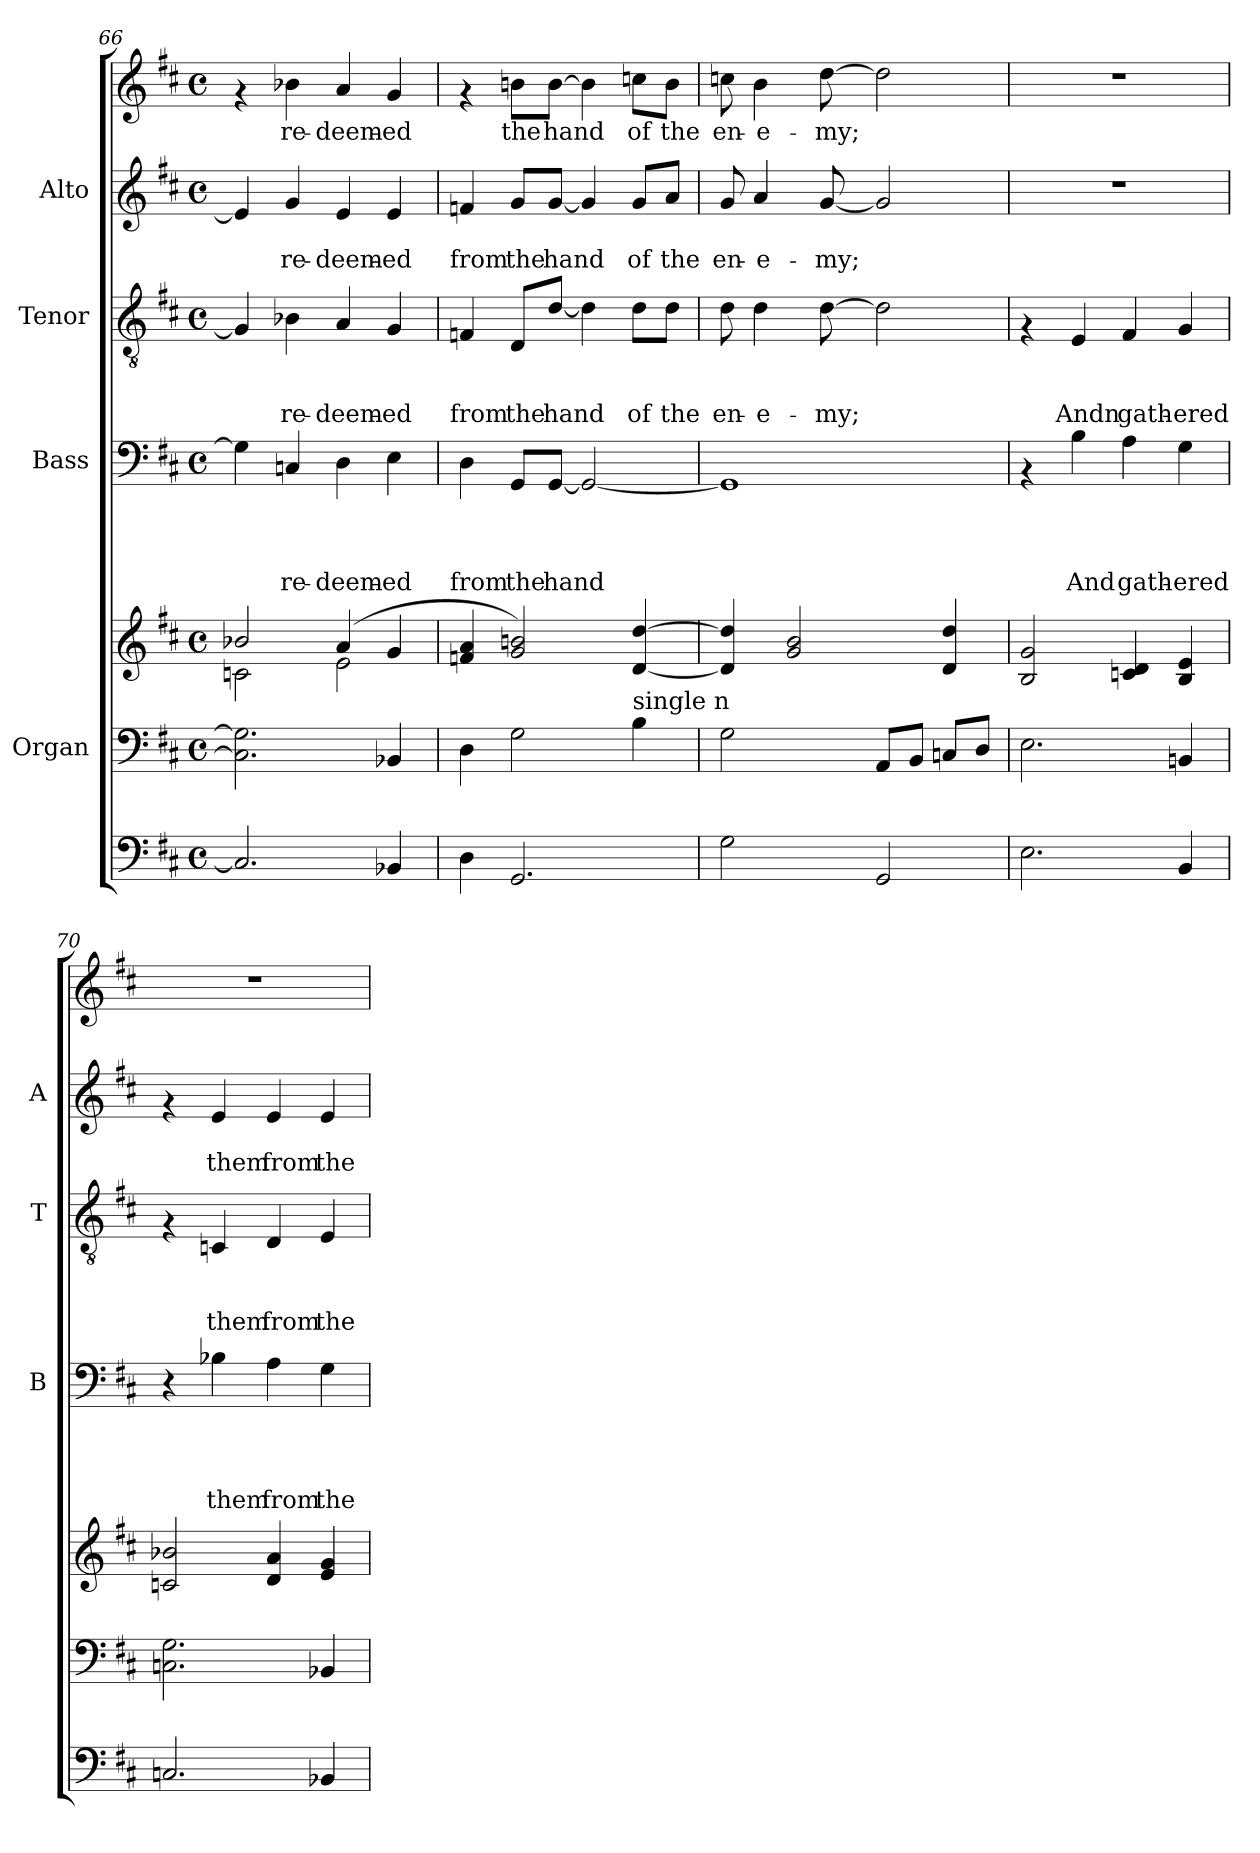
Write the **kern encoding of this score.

**kern	**kern	**kern	**kern	**text	**text	**text	**text	**kern	**text	**text	**text	**kern	**text	**text	**kern	**text
*part6	*part5	*part5	*part4	*part4	*part4	*part4	*part4	*part3	*part3	*part3	*part3	*part2	*part2	*part2	*part1	*part1
*staff7	*staff6	*staff5	*staff4	*staff4	*staff4	*staff4	*staff4	*staff3	*staff3	*staff3	*staff3	*staff2	*staff2	*staff2	*staff1	*staff1
*	*I"Organ	*	*I"Bass	*	*	*	*	*I"Tenor	*	*	*	*I"Alto	*	*	*	*
*	*	*	*I'B	*	*	*	*	*I'T	*	*	*	*I'A	*	*	*	*
*clefF4	*clefF4	*clefG2	*clefF4	*	*	*	*	*clefGv2	*	*	*	*clefG2	*	*	*clefG2	*
*k[f#c#]	*k[f#c#]	*k[f#c#]	*k[f#c#]	*	*	*	*	*k[f#c#]	*	*	*	*k[f#c#]	*	*	*k[f#c#]	*
*D:	*D:	*D:	*D:	*	*	*	*	*D:	*	*	*	*D:	*	*	*D:	*
*M4/4	*M4/4	*M4/4	*M4/4	*	*	*	*	*M4/4	*	*	*	*M4/4	*	*	*M4/4	*
*met(c)	*met(c)	*met(c)	*met(c)	*	*	*	*	*met(c)	*	*	*	*met(c)	*	*	*met(c)	*
=66	=66	=66	=66	=66	=66	=66	=66	=66	=66	=66	=66	=66	=66	=66	=66	=66
*	*	*^	*	*	*	*	*	*	*	*	*	*	*	*	*	*
2.C/]	2.C\] 2.G\]	2b-X/	2cn\	4G\]	.	.	.	.	4G/]	.	.	.	4e/]	.	.	4rf	.
!	!	!	!	!	!	!	!	!LO:LY:b	!	!	!	!LO:LY:b	!	!	!LO:LY:b	!	!LO:LY:b
.	.	.	.	4Cn/	.	.	.	re-	4B-X\	.	.	re-	4g/	.	re-	4b-X\	re-
!	!	!	!	!	!	!	!	!LO:LY:b	!	!	!	!LO:LY:b	!	!	!LO:LY:b	!	!LO:LY:b
.	.	(>4a/	2e\	4D\	.	.	.	-deem-	4A/	.	.	-deem-	4e/	.	-deem-	4a/	-deem-
!	!	!	!	!	!	!	!	!LO:LY:b	!	!	!	!LO:LY:b	!	!	!LO:LY:b	!	!LO:LY:b
4BB-X/	4BB-X/	4g/	.	4E\	.	.	.	-ed	4G/	.	.	-ed	4e/	.	-ed	4g/	-ed
*	*	*v	*v	*	*	*	*	*	*	*	*	*	*	*	*	*	*
=67	=67	=67	=67	=67	=67	=67	=67	=67	=67	=67	=67	=67	=67	=67	=67	=67
!	!	!	!	!	!	!	!LO:LY:b	!	!	!	!LO:LY:b	!	!	!LO:LY:b	!	!
4D\	4D\	4fn/ 4a/	4D\	.	.	.	from	4Fn/	.	.	from	4fn/	.	from	4rf	.
!	!	!	!	!	!	!	!LO:LY:b	!	!	!	!LO:LY:b	!	!	!LO:LY:b	!	!LO:LY:b
2.GG/	2G\	2g/ 2bn/)	8GG/L	.	.	.	the	8D/L	.	.	the	8g/L	.	the	8bn\L	the
!	!	!	!	!	!	!	!LO:LY:b	!	!	!	!LO:LY:b	!	!	!LO:LY:b	!	!LO:LY:b
.	.	.	[<8GG/J	.	.	.	hand	[>8d/J	.	.	hand	[<8g/J	.	hand	[>8b\J	hand
.	.	.	2GG/_	.	.	.	.	4d\]	.	.	.	4g/]	.	.	4b\]	.
!	!LO:TX:a:t=single n	!	!	!	!	!	!	!	!	!	!	!	!	!	!	!
!	!	!	!	!	!	!	!	!	!	!	!LO:LY:b	!	!	!LO:LY:b	!	!LO:LY:b
.	4B\	[<4d/ [>4dd/	.	.	.	.	.	8d\L	.	.	of	8g/L	.	of	8ccn\L	of
!	!	!	!	!	!	!	!	!	!	!	!LO:LY:b	!	!	!LO:LY:b	!	!LO:LY:b
.	.	.	.	.	.	.	.	8d\J	.	.	the	8a/J	.	the	8b\J	the
=68	=68	=68	=68	=68	=68	=68	=68	=68	=68	=68	=68	=68	=68	=68	=68	=68
!	!	!	!	!	!	!	!	!	!	!	!LO:LY:b	!	!	!LO:LY:b	!	!LO:LY:b
2G\	2G\	4d/] 4dd/]	1GG]	.	.	.	.	8d\	.	.	en-	8g/	.	en-	8ccn\	en-
!	!	!	!	!	!	!	!	!	!	!	!LO:LY:b	!	!	!LO:LY:b	!	!LO:LY:b
.	.	.	.	.	.	.	.	4d\	.	.	-e-	4a/	.	-e-	4b\	-e-
.	.	2g/ 2b/	.	.	.	.	.	.	.	.	.	.	.	.	.	.
!	!	!	!	!	!	!	!	!	!	!	!LO:LY:b	!	!	!LO:LY:b	!	!LO:LY:b
.	.	.	.	.	.	.	.	[>8d\	.	.	-my;	[<8g/	.	-my;	[>8dd\	-my;
2GG/	8AA/L	.	.	.	.	.	.	2d\]	.	.	.	2g/]	.	.	2dd\]	.
.	8BB/J	.	.	.	.	.	.	.	.	.	.	.	.	.	.	.
.	8Cn/L	4d/ 4dd/	.	.	.	.	.	.	.	.	.	.	.	.	.	.
.	8D/J	.	.	.	.	.	.	.	.	.	.	.	.	.	.	.
=69	=69	=69	=69	=69	=69	=69	=69	=69	=69	=69	=69	=69	=69	=69	=69	=69
2.E\	2.E\	2B/ 2g/	4rAA	.	.	.	.	4rF	.	.	.	1r	.	.	1r	.
!	!	!	!	!	!	!	!LO:LY:b	!	!	!	!LO:LY:b	!	!	!	!	!
.	.	.	4B\	.	.	.	And	4E/	.	.	Andn	.	.	.	.	.
!	!	!	!	!	!	!	!LO:LY:b	!	!	!	!LO:LY:b	!	!	!	!	!
.	.	4cn/ 4d/	4A\	.	.	.	gath-	4F#/	.	.	gath-	.	.	.	.	.
!	!	!	!	!	!	!	!LO:LY:b	!	!	!	!LO:LY:b	!	!	!	!	!
4BB/	4BBn/	4B/ 4e/	4G\	.	.	.	-ered	4G/	.	.	-ered	.	.	.	.	.
=70	=70	=70	=70	=70	=70	=70	=70	=70	=70	=70	=70	=70	=70	=70	=70	=70
2.Cn/	2.Cn\ 2.G\	2cn/ 2b-X/	4rC	.	.	.	.	4rF	.	.	.	4rf	.	.	1r	.
!	!	!	!	!	!	!	!LO:LY:b	!	!	!	!LO:LY:b	!	!	!LO:LY:b	!	!
.	.	.	4B-X\	.	.	.	them	4Cn/	.	.	them	4e/	.	them	.	.
!	!	!	!	!	!	!	!LO:LY:b	!	!	!	!LO:LY:b	!	!	!LO:LY:b	!	!
.	.	4d/ 4a/	4A\	.	.	.	from	4D/	.	.	from	4e/	.	from	.	.
!	!	!	!	!	!	!	!LO:LY:b	!	!	!	!LO:LY:b	!	!	!LO:LY:b	!	!
4BB-X/	4BB-X/	4e/ 4g/	4G\	.	.	.	the	4E/	.	.	the	4e/	.	the	.	.
=	=	=	=	=	=	=	=	=	=	=	=	=	=	=	=	=
*-	*-	*-	*-	*-	*-	*-	*-	*-	*-	*-	*-	*-	*-	*-	*-	*-
